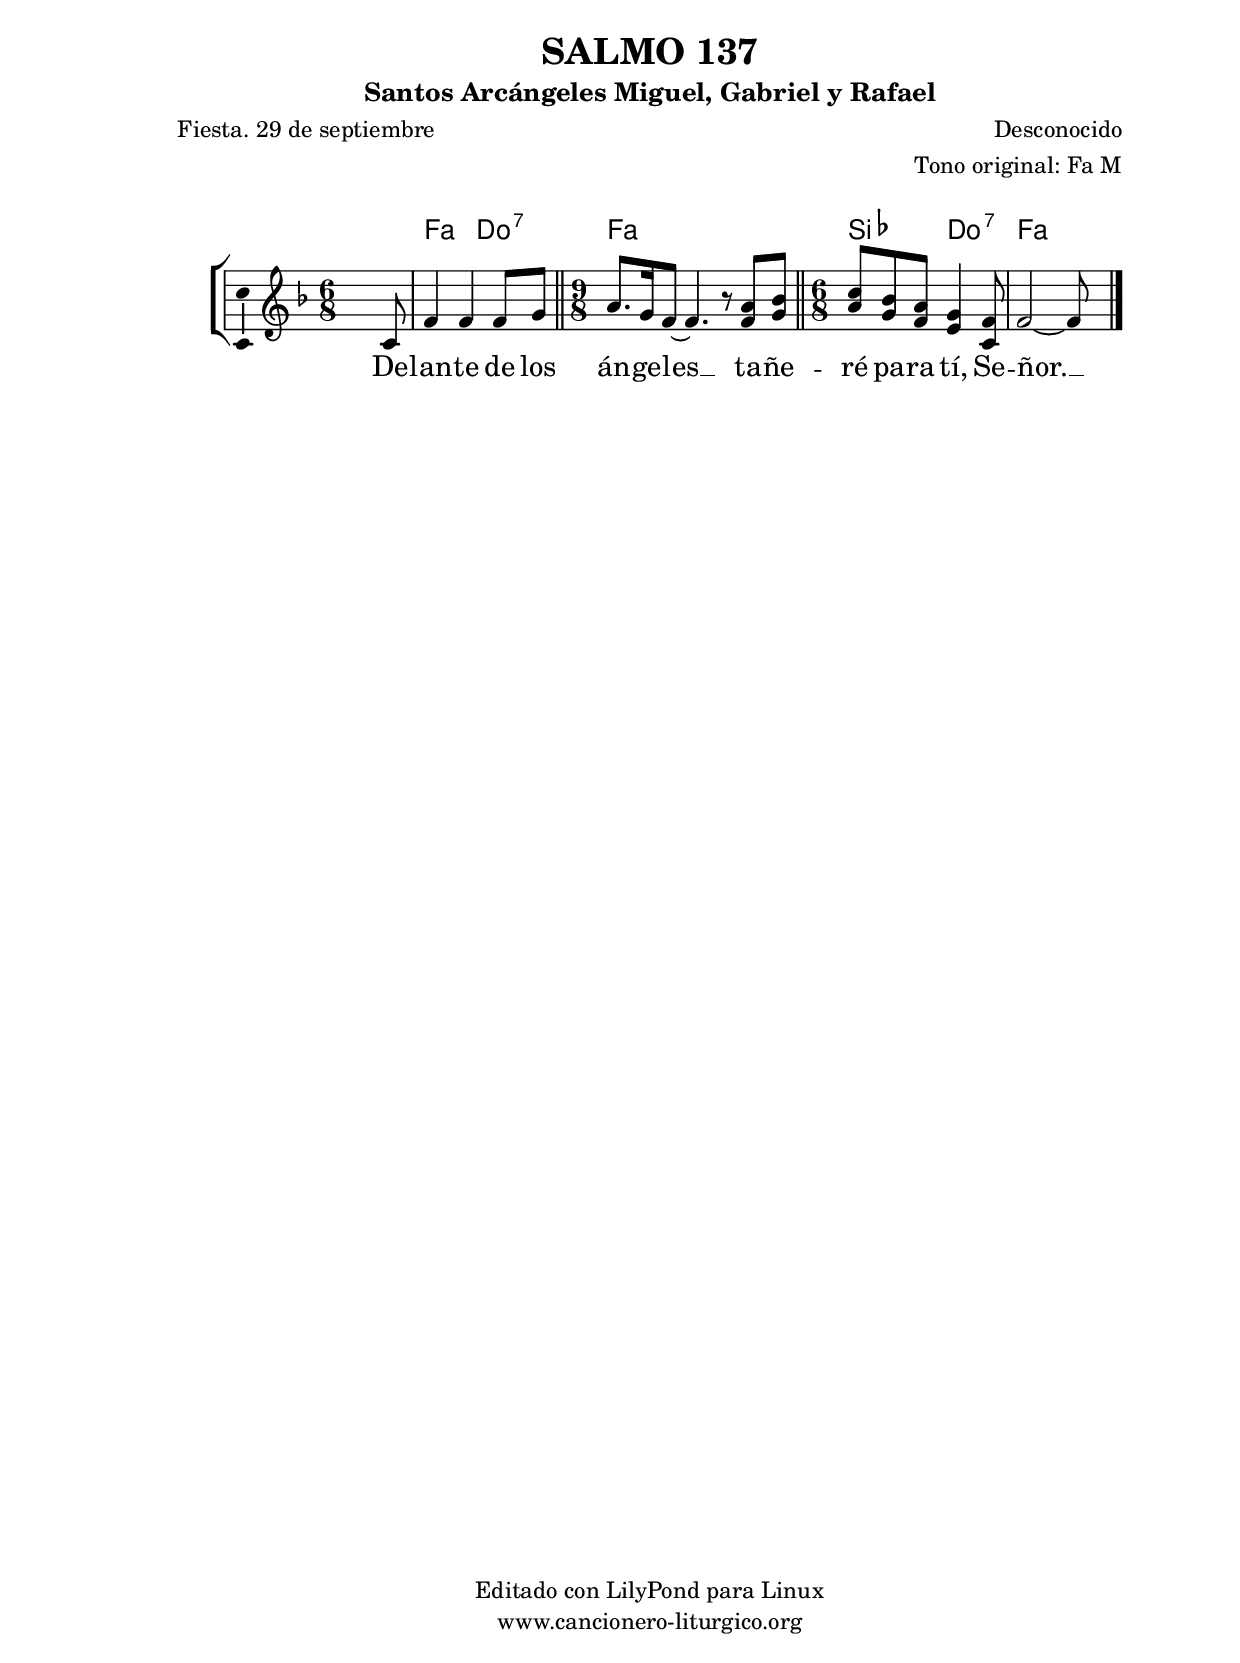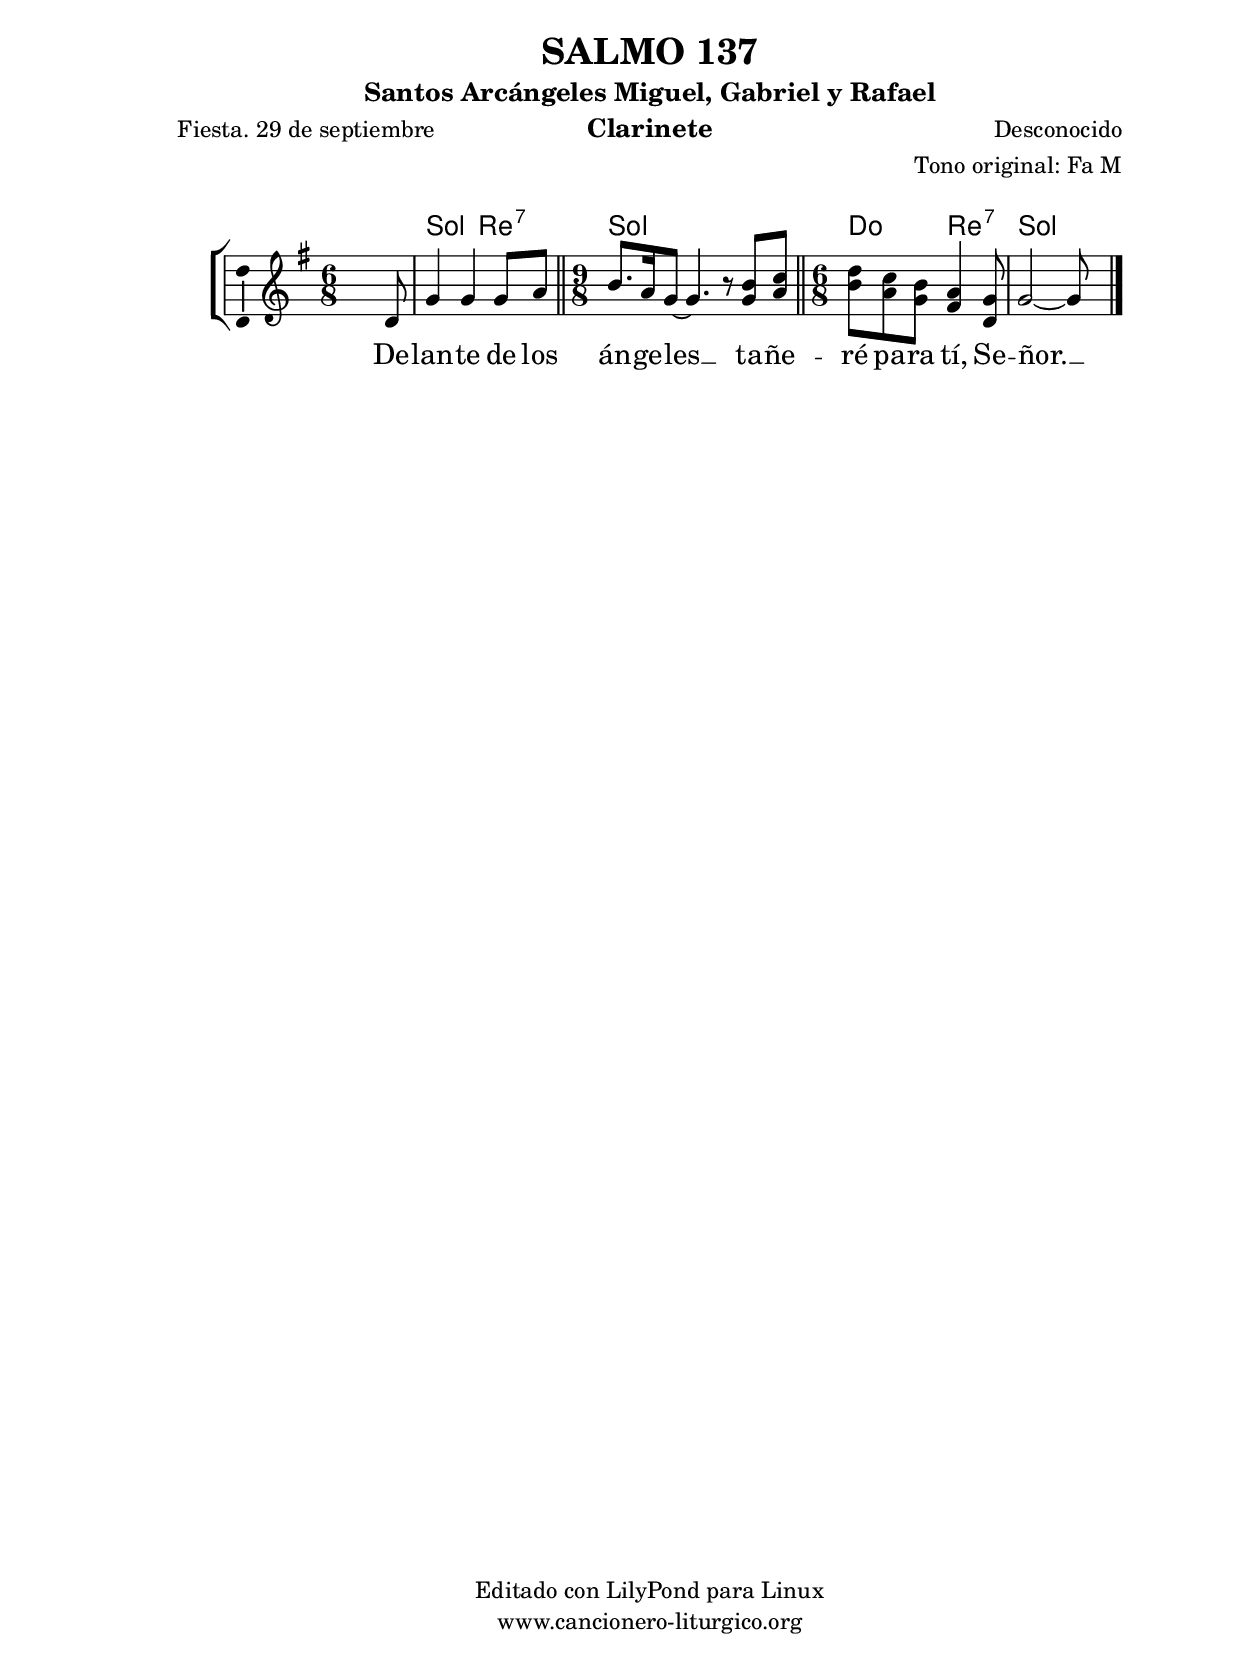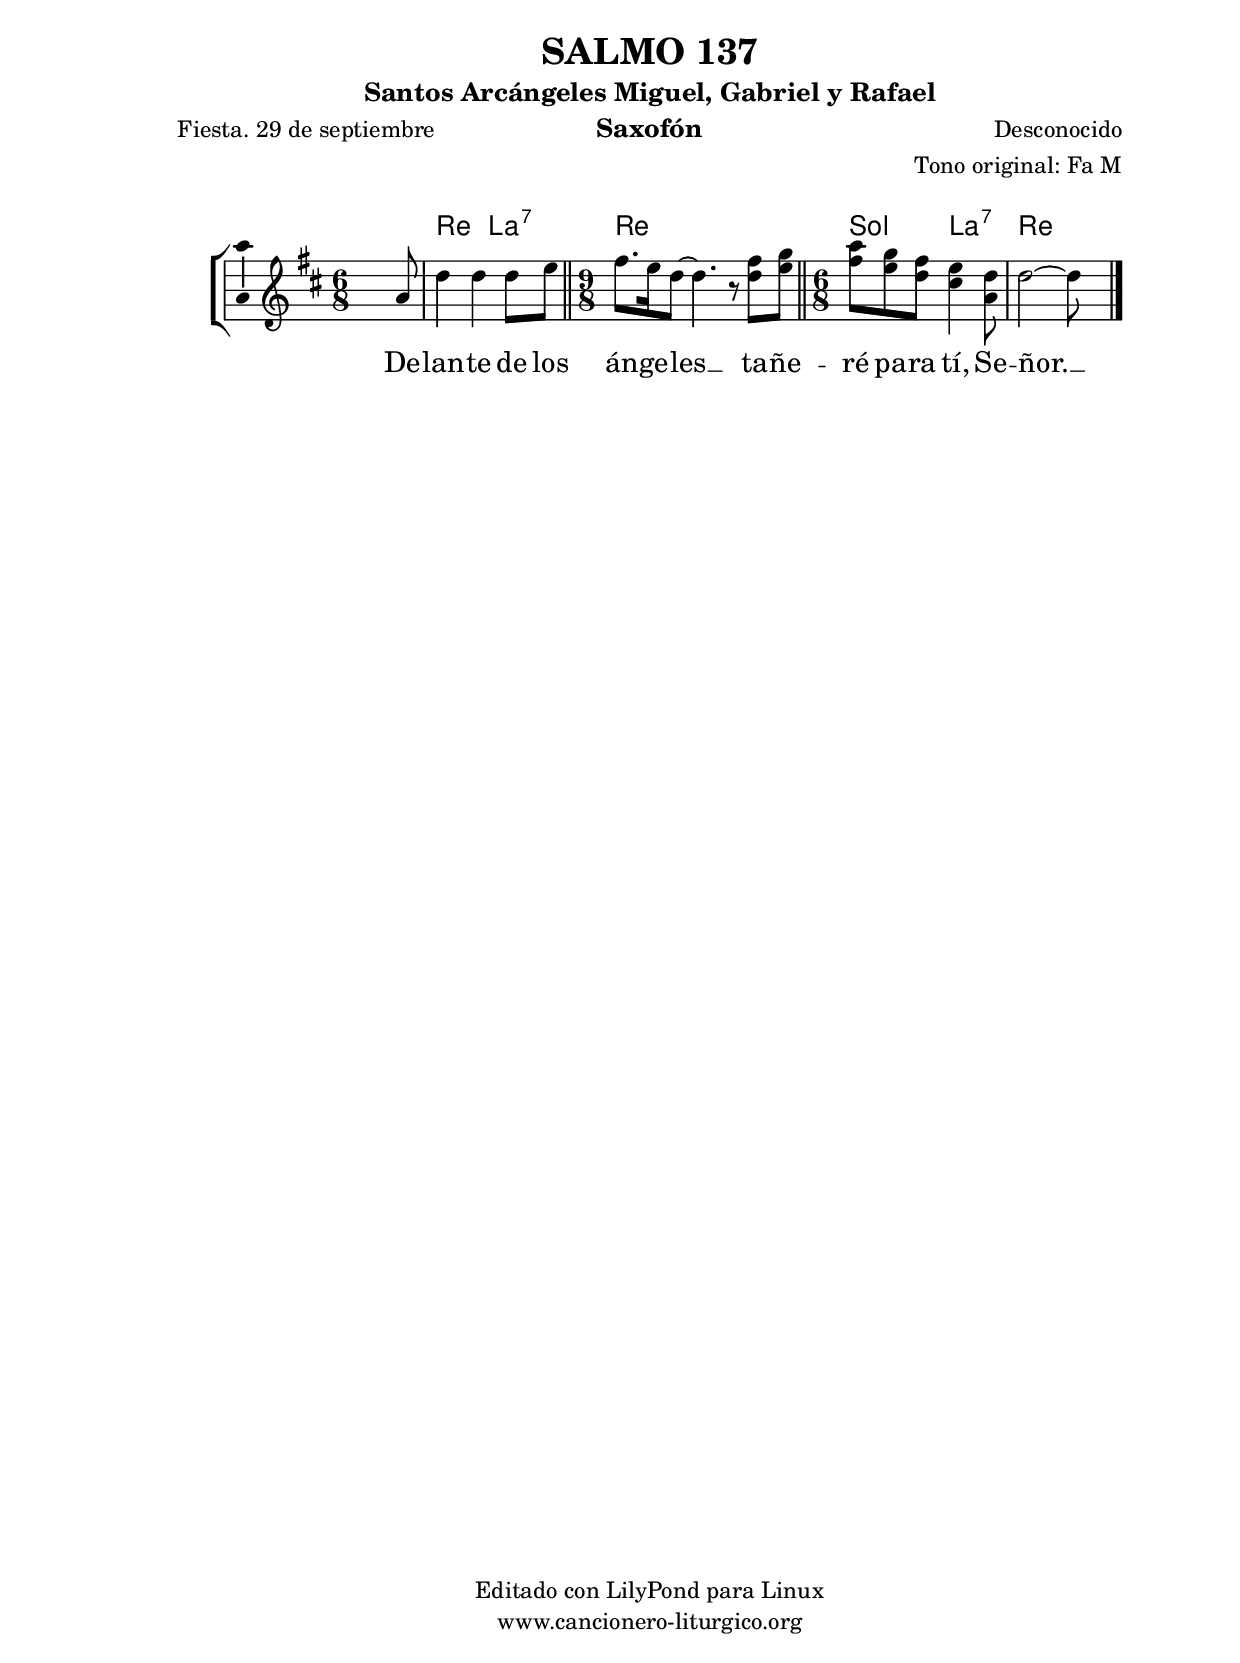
%
%para convertir .midi en .wav:
%timidity filename.midi -Ow -o finename.wav
%
%
%Para convertir de .wav a .mp3:
%lame -h -m j filename.wav
%
%
%para escuchar el midi:
%timidity nombrefichero.midi
%


%versión de lilypond para la que se ha escrito esta partitura:
\version "2.16.0"

	%Tamaño papel
	#(set-default-paper-size "a4")
	%Tamaño partitura
	#(set-global-staff-size 20)
	%No responde al pulsar sobre una nota
	#(ly:set-option 'point-and-click #f)

%parámetros del encabezamiento:
\header {
	title = "SALMO 137"
	subtitle = "Santos Arcángeles Miguel, Gabriel y Rafael"
	composer = "Desconocido"
	poet = "Fiesta. 29 de septiembre"
	meter = ""
	arranger = "Tono original: Fa M"
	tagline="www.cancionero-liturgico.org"
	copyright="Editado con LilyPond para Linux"
	}

%parámetros asociados al papel:
\paper  {
	oddHeaderMarkup = \markup {\fill-line { \on-the-fly #not-first-page \fromproperty #'header:title \on-the-fly #not-first-page \fromproperty #'header:composer }}
	evenHeaderMarkup = \markup {\fill-line { \fromproperty #'header:composer \fromproperty #'header:title }}
	#(set-paper-size "a4")
	print-page-number = ##f
	first-page-number = 1
	print-first-page-number = ##f
%	head-separation = 3.0 \cm
	top-margin = 2.0 \cm
	bottom-margin = 0.5\cm
%%%	bottom-margin = -1.0\cm
	left-margin = 3.0 \cm
	line-width = 16.0 \cm 
	indent = 8\mm
	interscoreline = 2.\mm
	between-system-space = 15\mm
%	para que las partituras no llenen la hoja:
	ragged-bottom = ##t
%	idem para la última hoja:
	ragged-last-bottom = ##f
%	para que las partituras llenen el ancho del papel:
	ragged-last = ##f
	after-title-space = 2.5 \cm
%page-count=1
%system-count=8

	%Flexible Vertical Spacing
%	markup-markup-spacing =
%	#'((basic-distance . 15) (minimum-distance . 15) (padding . 3))
	markup-system-spacing =
	#'((basic-distance . 15) (minimum-distance . 15) (padding . 3))
	system-system-spacing =
	#'((basic-distance . 15) (minimum-distance . 15) (padding . 3))
	score-system-spacing =
	#'((basic-distance . 15) (minimum-distance . 15) (padding . 5))
%	top-system-spacing = % header
%	#'((basic-distance . 8) (minimum-distance . 0) (padding . 3))
%	top-markup-spacing =
%	#'((basic-distance . 20) (minimum-distance . 20) (padding . 3))
	last-bottom-spacing = % footer
	#'((basic-distance . 5) (minimum-distance . 5) (padding . 3))
%	score-markup-spacing =
%	#'((basic-distance . 16) (minimum-distance . 13) (padding . 3))

	}


%parámetros que afectan a toda la partitura:
global =  {
	%clave de sol (G):
	\clef G
	%armadura:
%	\transpose  d c
	\key f \major
	\tempo 4=80
	\set Score.tempoHideNote = ##t
	}


acordes = {
	\italianChords
	\chordmode {
%	\transpose  d c
{
s2.
f4. c:7 f s s bes c:7 f s
	}
	}
}


melodia = 
%	\transpose  d c
{
	\relative c'{
\time 6/8
s4. s4 c8
f4 f f8 g

\bar "||"
\time 9/8
a8. g16 f8~f4. r8 <<f8 a>> <<g bes>>

\bar "||"
\time 6/8
<<
{
c8 bes a g4 f8
}
{
a8 g f e4 c8
}
>>
f2~f8 s8

	\bar "|."
	}
	}


texto = \lyricmode {
De -- lan -- te de los án -- ge -- les __
ta -- ñe -- ré pa -- ra tí, Se -- ñor. __
	}


acordesStaff = \context ChordNames = acordesStaff <<
	\set chordChanges = ##t
	\acordes
	>>


vozStaff = \context Voice = vozStaff
\with {\consists "Ambitus_engraver"}
<<
%	\set Staff.instrumentName = ""
%	\set Staff.shortInstrumentName = ""
%	\set Staff.midiInstrument = #"clarinet"
%	\set Staff.midiInstrument = #"cello"
%	\set Staff.midiInstrument = #"flute"
	\set Staff.midiInstrument = #"electric guitar (jazz)"
%	\set Staff.midiInstrument = #"english horn"
%	\set Staff.midiInstrument = #"violin"
%	\set Staff.midiInstrument = #"glockenspiel"
	\set Staff.midiMinimumVolume = #0.7
	\set Staff.midiMaximumVolume = #0.9
	\global
	\melodia
	>>


textoStaff = \context Lyrics = textoStaff <<
	\lyricsto vozStaff \texto
	>>

\book {
	\score {
		\context ChoirStaff {
			\override StaffGroup.SystemStartBracket #'collapse-height = #1
			\override Score.SystemStartBar #'collapse-height = #1
			<<
			\acordesStaff
			\vozStaff
			\textoStaff
			>>
			}
		\layout {
	    		\context {
				\Lyrics
				\override LyricText #'font-size = #2
				}
	   		 \context {
				\Score
				%fontSize = #3
				\override StaffSymbol #'staff-space = #(magstep +3)
				%\override Beam #'thickness = #0.55
				%\override SpacingSpanner #'spacing-increment = #1.0
				%\override Slur #'height-limit = #1.5
				}
			}
		}
	\score {
		\unfoldRepeats
		\context ChoirStaff {
			<<
			\acordesStaff
			\vozStaff
			>>
			}
		\midi {
	  		\context {
	  			\Score
				tempoWholesPerMinute = #(ly:make-moment 70 4)
				}
			}
		}
	}

%Partitura para clarinete
#(define output-suffix "C")
\book {
	\header{
		instrument = "Clarinete"
		}
	\score {
		\context ChoirStaff {
			\override StaffGroup.SystemStartBracket #'collapse-height = #1
			\override Score.SystemStartBar #'collapse-height = #1
\transpose c d
			<<
			\acordesStaff
			\vozStaff
			\textoStaff
			>>
			}
		\layout {
	    		\context {
				\Lyrics
				\override LyricText #'font-size = #2
				}
	   		 \context {
				\Score
				%fontSize = #3
				\override StaffSymbol #'staff-space = #(magstep +3)
				%\override Beam #'thickness = #0.55
				%\override SpacingSpanner #'spacing-increment = #1.0
				%\override Slur #'height-limit = #1.5
				}
			}
		}
	}

%Partitura para saxofón
#(define output-suffix "S")
\book {
	\header{
		instrument = "Saxofón"
		}
	\score {
		\context ChoirStaff {
			\override StaffGroup.SystemStartBracket #'collapse-height = #1
			\override Score.SystemStartBar #'collapse-height = #1
\transpose c a
			<<
			\acordesStaff
			\vozStaff
			\textoStaff
			>>
			}
		\layout {
	    		\context {
				\Lyrics
				\override LyricText #'font-size = #2
				}
	   		 \context {
				\Score
				%fontSize = #3
				\override StaffSymbol #'staff-space = #(magstep +3)
				%\override Beam #'thickness = #0.55
				%\override SpacingSpanner #'spacing-increment = #1.0
				%\override Slur #'height-limit = #1.5
				}
			}
		}
	}

